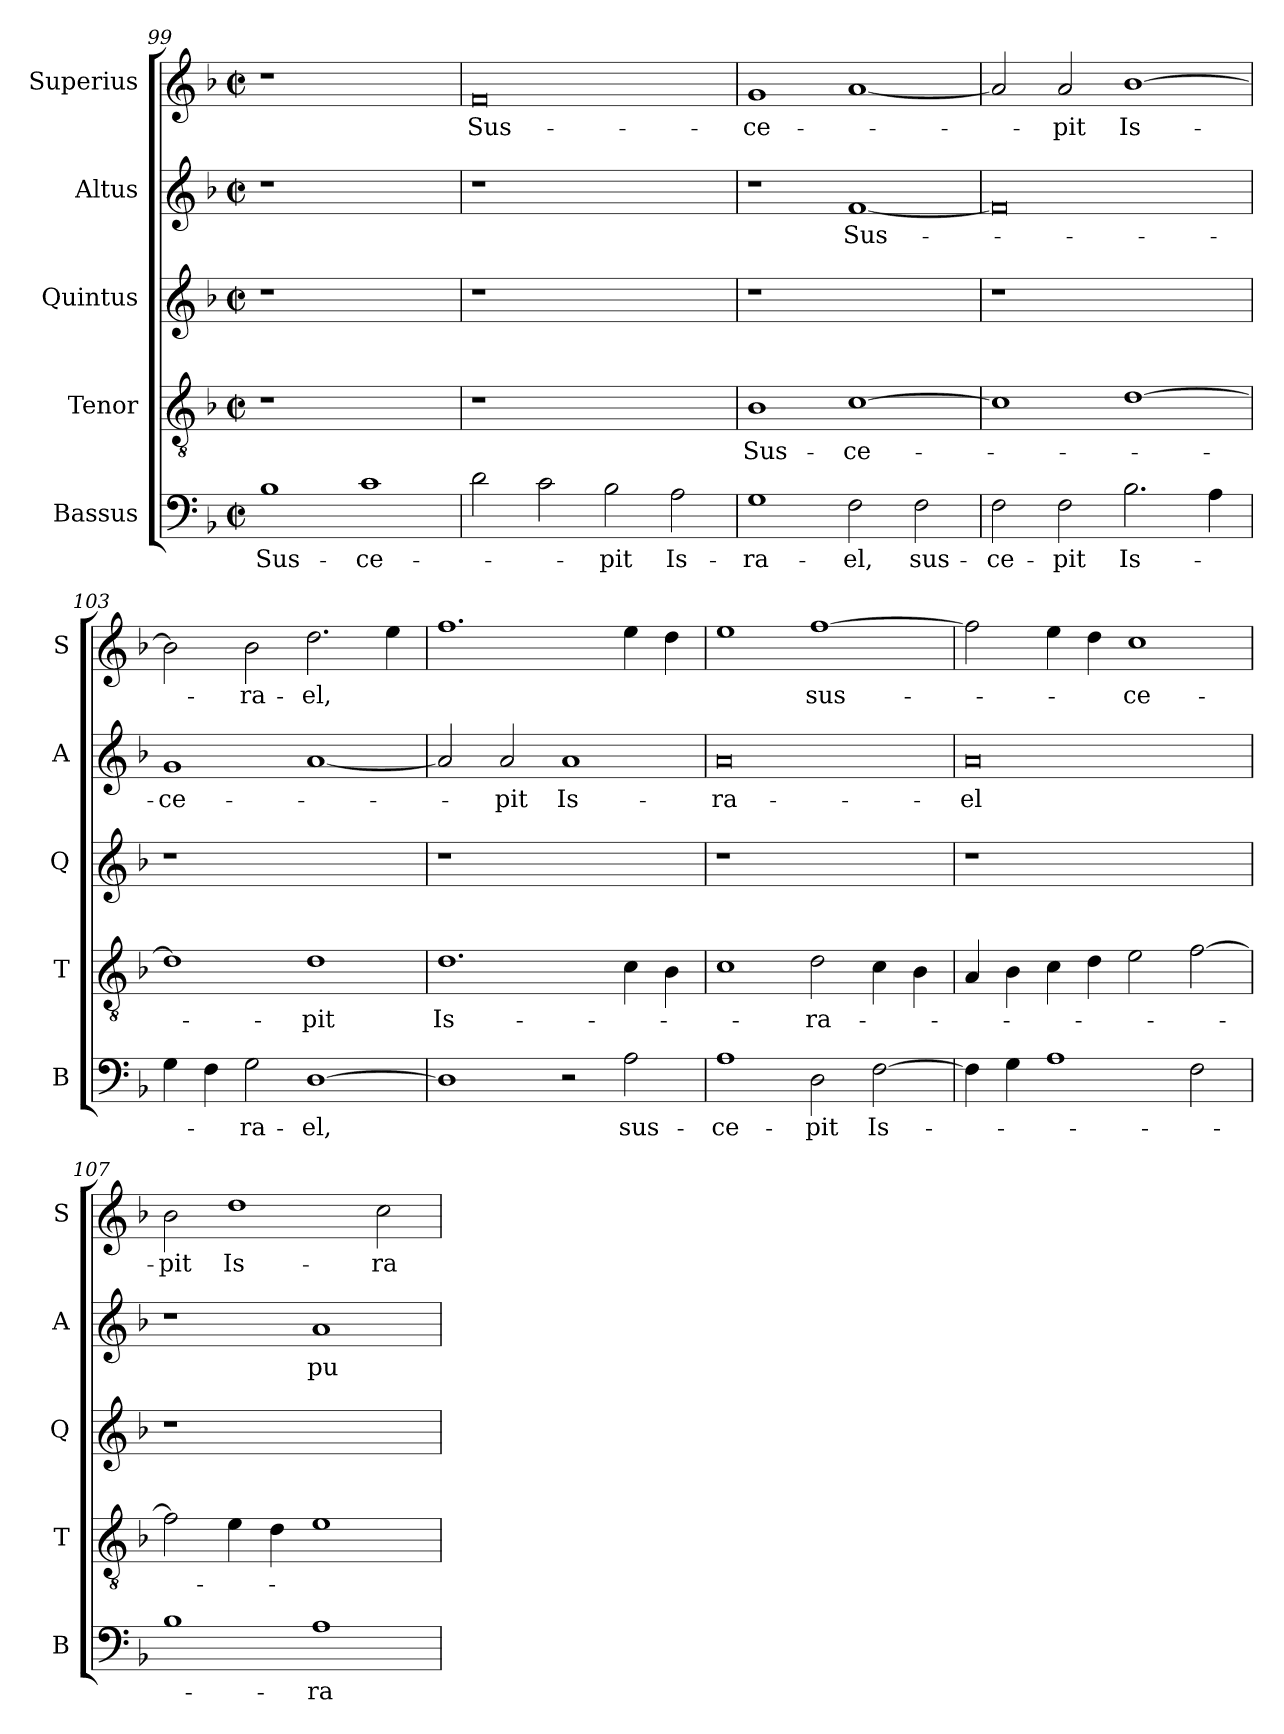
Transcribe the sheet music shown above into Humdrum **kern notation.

**kern	**text	**kern	**text	**kern	**kern	**text	**kern	**text
*part5	*part5	*part4	*part4	*part3	*part2	*part2	*part1	*part1
*staff5	*staff5	*staff4	*staff4	*staff3	*staff2	*staff2	*staff1	*staff1
*I"Bassus	*	*I"Tenor	*	*I"Quintus	*I"Altus	*	*I"Superius	*
*I'B	*	*I'T	*	*I'Q	*I'A	*	*I'S	*
!!LO:LB:g=z
*clefF4	*	*clefGv2	*	*clefG2	*clefG2	*	*clefG2	*
*k[b-]	*	*k[b-]	*	*k[b-]	*k[b-]	*	*k[b-]	*
*F:	*	*F:	*	*F:	*F:	*	*F:	*
*M2/2	*	*M2/2	*	*M2/2	*M2/2	*	*M2/2	*
*met(c|)	*	*met(c|)	*	*met(c|)	*met(c|)	*	*met(c|)	*
=99	=99	=99	=99	=99	=99	=99	=99	=99
!	!LO:LY:b	!	!	!	!	!	!	!
1B-	Sus-	1r	.	1r	1r	.	1r	.
!	!LO:LY:b	!	!	!	!	!	!	!
1c	-ce-	1ryy	.	1ryy	1ryy	.	1ryy	.
=100	=100	=100	=100	=100	=100	=100	=100	=100
!	!	!	!	!	!	!	!	!LO:LY:b
2d\	.	1r	.	1r	1r	.	0f	Sus-
2c\	.	.	.	.	.	.	.	.
!	!LO:LY:b	!	!	!	!	!	!	!
2B-\	-pit	1ryy	.	1ryy	1ryy	.	.	.
!	!LO:LY:b	!	!	!	!	!	!	!
2A\	Is-	.	.	.	.	.	.	.
=101	=101	=101	=101	=101	=101	=101	=101	=101
!	!LO:LY:b	!	!LO:LY:b	!	!	!	!	!LO:LY:b
1G	-ra-	1B-	Sus-	1r	1r	.	1g	-ce-
!	!LO:LY:b	!	!LO:LY:b	!	!	!LO:LY:b	!	!
2F\	-el,	[1c	-ce-	1ryy	[1f	Sus-	[1a	.
!	!LO:LY:b	!	!	!	!	!	!	!
2F\	sus-	.	.	.	.	.	.	.
=102	=102	=102	=102	=102	=102	=102	=102	=102
!	!LO:LY:b	!	!	!	!	!	!	!
2F\	-ce-	1c]	.	1r	0f]	.	2a/]	.
!	!LO:LY:b	!	!	!	!	!	!	!LO:LY:b
2F\	-pit	.	.	.	.	.	2a/	-pit
!	!LO:LY:b	!	!	!	!	!	!	!LO:LY:b
2.B-\	Is-	[1d	.	1ryy	.	.	[1b-	Is-
4A\	.	.	.	.	.	.	.	.
=103	=103	=103	=103	=103	=103	=103	=103	=103
!	!	!	!	!	!	!LO:LY:b	!	!
4G\	.	1d]	.	1r	1g	-ce-	2b-\]	.
4F\	.	.	.	.	.	.	.	.
!	!LO:LY:b	!	!	!	!	!	!	!LO:LY:b
2G\	-ra-	.	.	.	.	.	2b-\	-ra-
!	!LO:LY:b	!	!LO:LY:b	!	!	!	!	!LO:LY:b
[1D	-el,	1d	-pit	1ryy	[1a	.	2.dd\	-el,
.	.	.	.	.	.	.	4ee\	.
=104	=104	=104	=104	=104	=104	=104	=104	=104
!	!	!	!LO:LY:b	!	!	!	!	!
1D]	.	1.d	Is-	1r	2a/]	.	1.ff	.
!	!	!	!	!	!	!LO:LY:b	!	!
.	.	.	.	.	2a/	-pit	.	.
!	!	!	!	!	!	!LO:LY:b	!	!
2r	.	.	.	1ryy	1a	Is-	.	.
!	!LO:LY:b	!	!	!	!	!	!	!
2A\	sus-	4c\	.	.	.	.	4ee\	.
.	.	4B-\	.	.	.	.	4dd\	.
!!LO:LB:g=z
=105	=105	=105	=105	=105	=105	=105	=105	=105
!	!LO:LY:b	!	!	!	!	!LO:LY:b	!	!
1A	-ce-	1c	.	1r	0a	-ra-	1ee	.
!	!LO:LY:b	!	!LO:LY:b	!	!	!	!	!LO:LY:b
2D\	-pit	2d\	-ra-	1ryy	.	.	[1ff	sus-
!	!LO:LY:b	!	!	!	!	!	!	!
[2F\	Is-	4c\	.	.	.	.	.	.
.	.	4B-\	.	.	.	.	.	.
=106	=106	=106	=106	=106	=106	=106	=106	=106
!	!	!	!	!	!	!LO:LY:b	!	!
4F\]	.	4A/	.	1r	0a	-el	2ff\]	.
4G\	.	4B-\	.	.	.	.	.	.
1A	.	4c\	.	.	.	.	4ee\	.
.	.	4d\	.	.	.	.	4dd\	.
!	!	!	!	!	!	!	!	!LO:LY:b
.	.	2e\	.	1ryy	.	.	1cc	-ce-
2F\	.	[2f\	.	.	.	.	.	.
=107	=107	=107	=107	=107	=107	=107	=107	=107
!	!	!	!	!	!	!	!	!LO:LY:b
1B-	.	2f\]	.	1r	1r	.	2b-\	-pit
!	!	!	!	!	!	!	!	!LO:LY:b
.	.	4e\	.	.	.	.	1dd	Is-
.	.	4d\	.	.	.	.	.	.
!	!LO:LY:b	!	!	!	!	!LO:LY:b	!	!
1A	-ra-	1e	.	1ryy	1a	pu-	.	.
!	!	!	!	!	!	!	!	!LO:LY:b
.	.	.	.	.	.	.	2cc\	-ra-
=	=	=	=	=	=	=	=	=
*-	*-	*-	*-	*-	*-	*-	*-	*-
